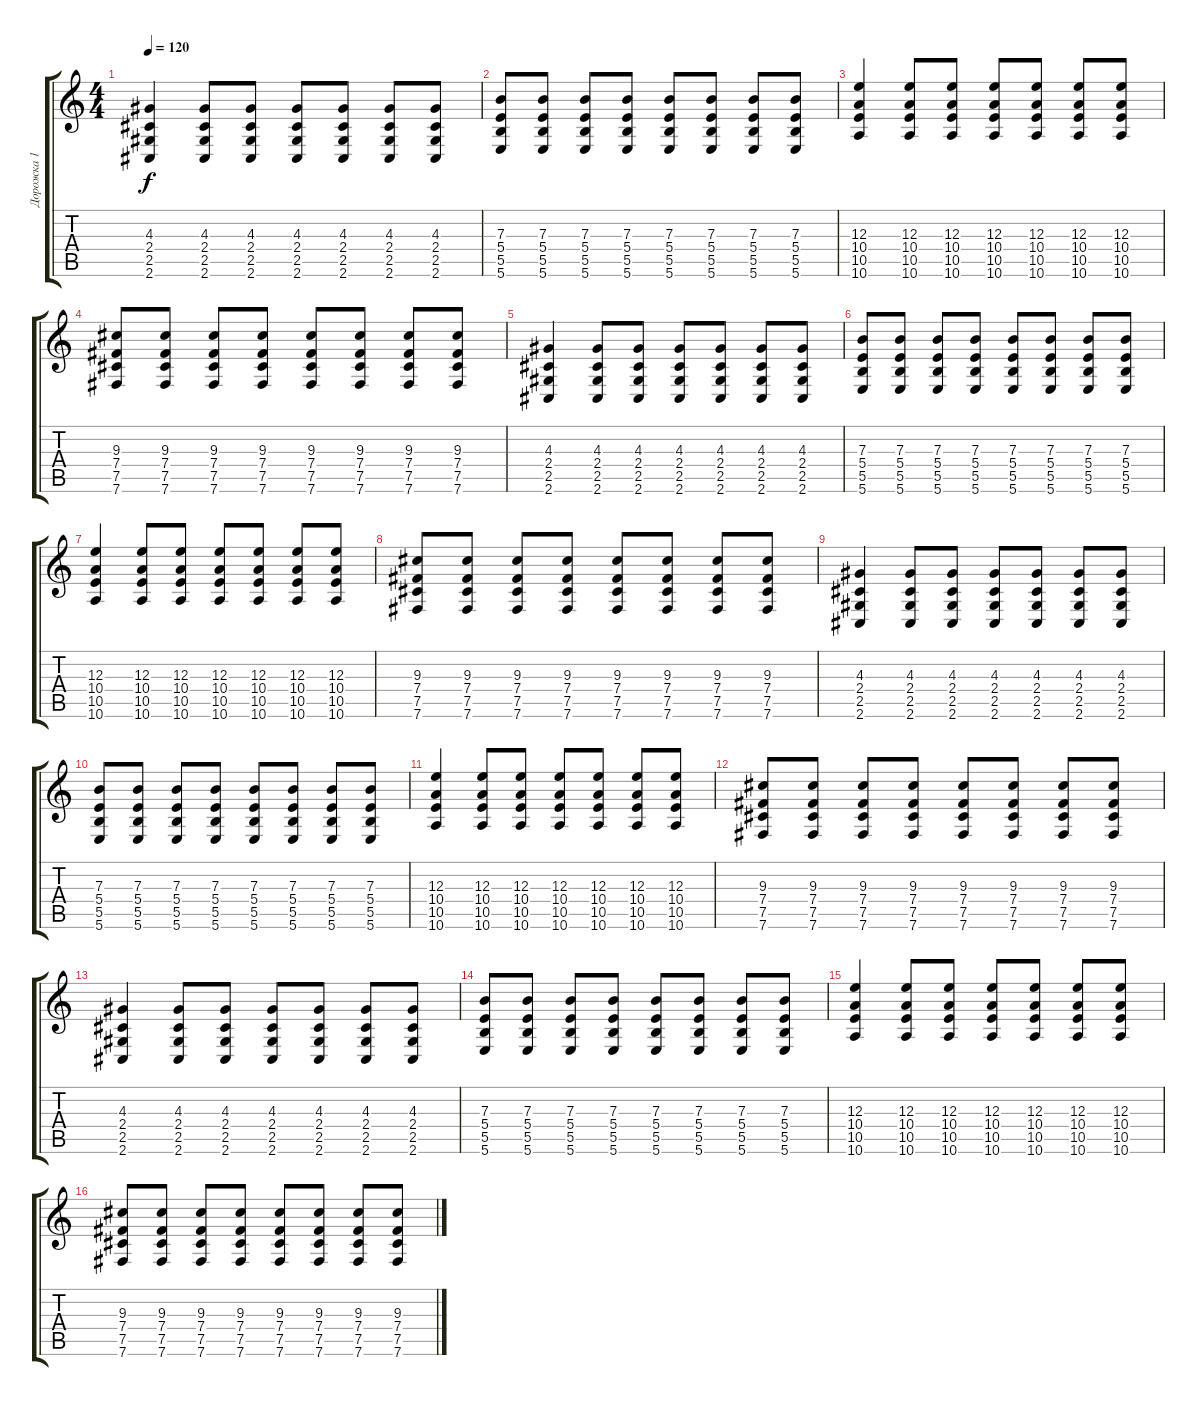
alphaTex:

\track ("Дорожка 1" "Дорожка 1") {instrument distortionguitar}
\staff {score tabs}
\tuning (Db4 Ab3 E3 B2 Gb2 B1) {hide}
\ts (4 4)
\tempo 120
\clef g2
\ks c
(4.3 2.4 2.5 2.6).4{dy f} (4.3 2.4 2.5 2.6).8 (4.3 2.4 2.5 2.6).8 (4.3 2.4 2.5 2.6).8 (4.3 2.4 2.5 2.6).8 (4.3 2.4 2.5 2.6).8 (4.3 2.4 2.5 2.6).8 |
(7.3 5.4 5.5 5.6).8 (7.3 5.4 5.5 5.6).8 (7.3 5.4 5.5 5.6).8 (7.3 5.4 5.5 5.6).8 (7.3 5.4 5.5 5.6).8 (7.3 5.4 5.5 5.6).8 (7.3 5.4 5.5 5.6).8 (7.3 5.4 5.5 5.6).8 |
(12.3 10.4 10.5 10.6).4 (12.3 10.4 10.5 10.6).8 (12.3 10.4 10.5 10.6).8 (12.3 10.4 10.5 10.6).8 (12.3 10.4 10.5 10.6).8 (12.3 10.4 10.5 10.6).8 (12.3 10.4 10.5 10.6).8 |
(9.3 7.4 7.5 7.6).8 (9.3 7.4 7.5 7.6).8 (9.3 7.4 7.5 7.6).8 (9.3 7.4 7.5 7.6).8 (9.3 7.4 7.5 7.6).8 (9.3 7.4 7.5 7.6).8 (9.3 7.4 7.5 7.6).8 (9.3 7.4 7.5 7.6).8 |
(4.3 2.4 2.5 2.6).4 (4.3 2.4 2.5 2.6).8 (4.3 2.4 2.5 2.6).8 (4.3 2.4 2.5 2.6).8 (4.3 2.4 2.5 2.6).8 (4.3 2.4 2.5 2.6).8 (4.3 2.4 2.5 2.6).8 |
(7.3 5.4 5.5 5.6).8 (7.3 5.4 5.5 5.6).8 (7.3 5.4 5.5 5.6).8 (7.3 5.4 5.5 5.6).8 (7.3 5.4 5.5 5.6).8 (7.3 5.4 5.5 5.6).8 (7.3 5.4 5.5 5.6).8 (7.3 5.4 5.5 5.6).8 |
(12.3 10.4 10.5 10.6).4 (12.3 10.4 10.5 10.6).8 (12.3 10.4 10.5 10.6).8 (12.3 10.4 10.5 10.6).8 (12.3 10.4 10.5 10.6).8 (12.3 10.4 10.5 10.6).8 (12.3 10.4 10.5 10.6).8 |
(9.3 7.4 7.5 7.6).8 (9.3 7.4 7.5 7.6).8 (9.3 7.4 7.5 7.6).8 (9.3 7.4 7.5 7.6).8 (9.3 7.4 7.5 7.6).8 (9.3 7.4 7.5 7.6).8 (9.3 7.4 7.5 7.6).8 (9.3 7.4 7.5 7.6).8 |
(4.3 2.4 2.5 2.6).4 (4.3 2.4 2.5 2.6).8 (4.3 2.4 2.5 2.6).8 (4.3 2.4 2.5 2.6).8 (4.3 2.4 2.5 2.6).8 (4.3 2.4 2.5 2.6).8 (4.3 2.4 2.5 2.6).8 |
(7.3 5.4 5.5 5.6).8 (7.3 5.4 5.5 5.6).8 (7.3 5.4 5.5 5.6).8 (7.3 5.4 5.5 5.6).8 (7.3 5.4 5.5 5.6).8 (7.3 5.4 5.5 5.6).8 (7.3 5.4 5.5 5.6).8 (7.3 5.4 5.5 5.6).8 |
(12.3 10.4 10.5 10.6).4 (12.3 10.4 10.5 10.6).8 (12.3 10.4 10.5 10.6).8 (12.3 10.4 10.5 10.6).8 (12.3 10.4 10.5 10.6).8 (12.3 10.4 10.5 10.6).8 (12.3 10.4 10.5 10.6).8 |
(9.3 7.4 7.5 7.6).8 (9.3 7.4 7.5 7.6).8 (9.3 7.4 7.5 7.6).8 (9.3 7.4 7.5 7.6).8 (9.3 7.4 7.5 7.6).8 (9.3 7.4 7.5 7.6).8 (9.3 7.4 7.5 7.6).8 (9.3 7.4 7.5 7.6).8 |
(4.3 2.4 2.5 2.6).4 (4.3 2.4 2.5 2.6).8 (4.3 2.4 2.5 2.6).8 (4.3 2.4 2.5 2.6).8 (4.3 2.4 2.5 2.6).8 (4.3 2.4 2.5 2.6).8 (4.3 2.4 2.5 2.6).8 |
(7.3 5.4 5.5 5.6).8 (7.3 5.4 5.5 5.6).8 (7.3 5.4 5.5 5.6).8 (7.3 5.4 5.5 5.6).8 (7.3 5.4 5.5 5.6).8 (7.3 5.4 5.5 5.6).8 (7.3 5.4 5.5 5.6).8 (7.3 5.4 5.5 5.6).8 |
(12.3 10.4 10.5 10.6).4 (12.3 10.4 10.5 10.6).8 (12.3 10.4 10.5 10.6).8 (12.3 10.4 10.5 10.6).8 (12.3 10.4 10.5 10.6).8 (12.3 10.4 10.5 10.6).8 (12.3 10.4 10.5 10.6).8 |
(9.3 7.4 7.5 7.6).8 (9.3 7.4 7.5 7.6).8 (9.3 7.4 7.5 7.6).8 (9.3 7.4 7.5 7.6).8 (9.3 7.4 7.5 7.6).8 (9.3 7.4 7.5 7.6).8 (9.3 7.4 7.5 7.6).8 (9.3 7.4 7.5 7.6).8
